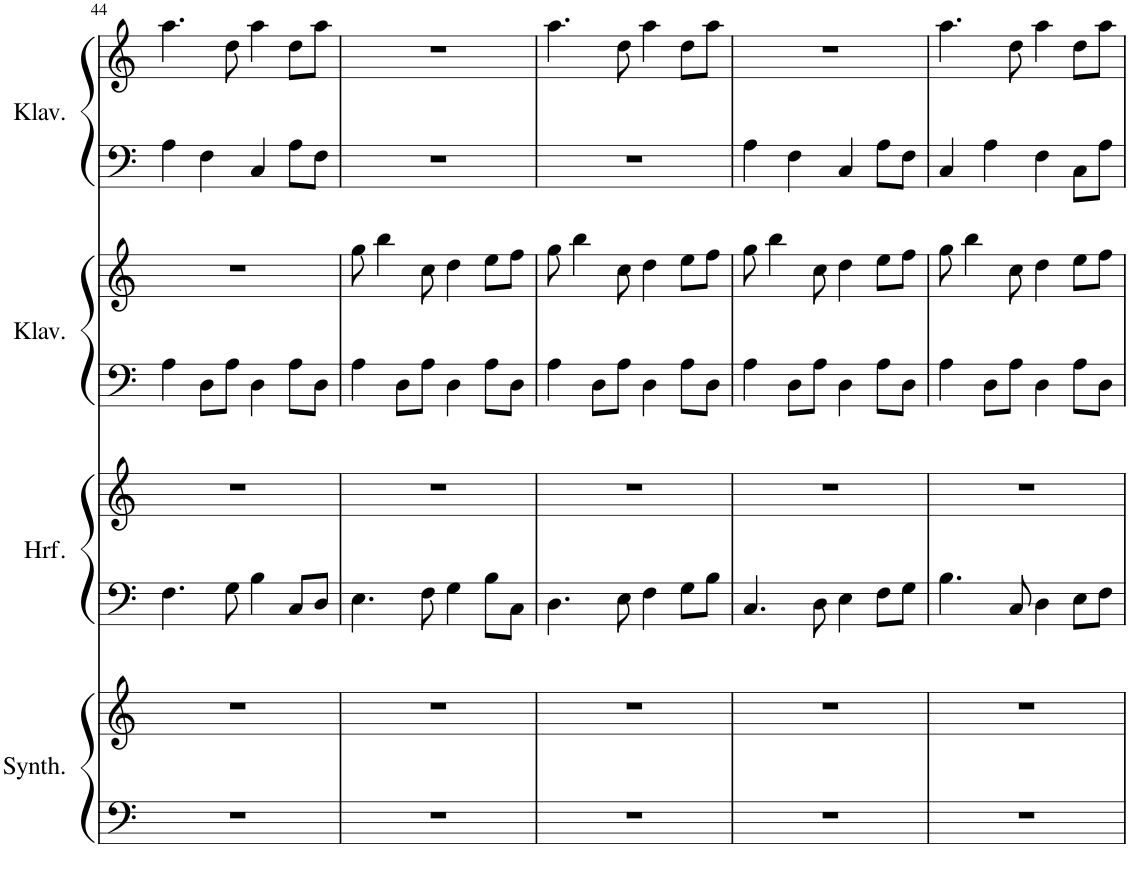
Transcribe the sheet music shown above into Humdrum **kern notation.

**kern	**kern	**kern	**kern	**kern	**kern	**kern	**kern
*part4	*part4	*part3	*part3	*part2	*part2	*part1	*part1
*staff8	*staff7	*staff6	*staff5	*staff4	*staff3	*staff2	*staff1
*I"Pad Synthesizer, Warm Pad	*	*I"Harfe, Harp	*	*I"Klavier, Piano	*	*I"Klavier, Piano	*
*I'Synth.	*	*I'Hrf.	*	*I'Klav.	*	*I'Klav.	*
!!LO:PB:g=z
*clefF4	*clefG2	*clefF4	*clefG2	*clefF4	*clefG2	*clefF4	*clefG2
*k[]	*k[]	*k[]	*k[]	*k[]	*k[]	*k[]	*k[]
*M4/4	*M4/4	*M4/4	*M4/4	*M4/4	*M4/4	*M4/4	*M4/4
=44	=44	=44	=44	=44	=44	=44	=44
1r	1r	4.F\	1r	4A\	1r	4A\	4.aa\
.	.	.	.	8D\L	.	4F\	.
.	.	8G\	.	8A\J	.	.	8dd\
.	.	4B\	.	4D\	.	4C/	4aa\
.	.	8C/L	.	8A\L	.	8A\L	8dd\L
.	.	8D/J	.	8D\J	.	8F\J	8aa\J
=45	=45	=45	=45	=45	=45	=45	=45
1r	1r	4.E\	1r	4A\	8gg\	1r	1r
.	.	.	.	.	4bb\	.	.
.	.	.	.	8D\L	.	.	.
.	.	8F\	.	8A\J	8cc\	.	.
.	.	4G\	.	4D\	4dd\	.	.
.	.	8B\L	.	8A\L	8ee\L	.	.
.	.	8C\J	.	8D\J	8ff\J	.	.
=46	=46	=46	=46	=46	=46	=46	=46
1r	1r	4.D\	1r	4A\	8gg\	1r	4.aa\
.	.	.	.	.	4bb\	.	.
.	.	.	.	8D\L	.	.	.
.	.	8E\	.	8A\J	8cc\	.	8dd\
.	.	4F\	.	4D\	4dd\	.	4aa\
.	.	8G\L	.	8A\L	8ee\L	.	8dd\L
.	.	8B\J	.	8D\J	8ff\J	.	8aa\J
=47	=47	=47	=47	=47	=47	=47	=47
1r	1r	4.C/	1r	4A\	8gg\	4A\	1r
.	.	.	.	.	4bb\	.	.
.	.	.	.	8D\L	.	4F\	.
.	.	8D\	.	8A\J	8cc\	.	.
.	.	4E\	.	4D\	4dd\	4C/	.
.	.	8F\L	.	8A\L	8ee\L	8A\L	.
.	.	8G\J	.	8D\J	8ff\J	8F\J	.
=48	=48	=48	=48	=48	=48	=48	=48
1r	1r	4.B\	1r	4A\	8gg\	4C/	4.aa\
.	.	.	.	.	4bb\	.	.
.	.	.	.	8D\L	.	4A\	.
.	.	8C/	.	8A\J	8cc\	.	8dd\
.	.	4D\	.	4D\	4dd\	4F\	4aa\
.	.	8E\L	.	8A\L	8ee\L	8C\L	8dd\L
.	.	8F\J	.	8D\J	8ff\J	8A\J	8aa\J
=	=	=	=	=	=	=	=
*-	*-	*-	*-	*-	*-	*-	*-
